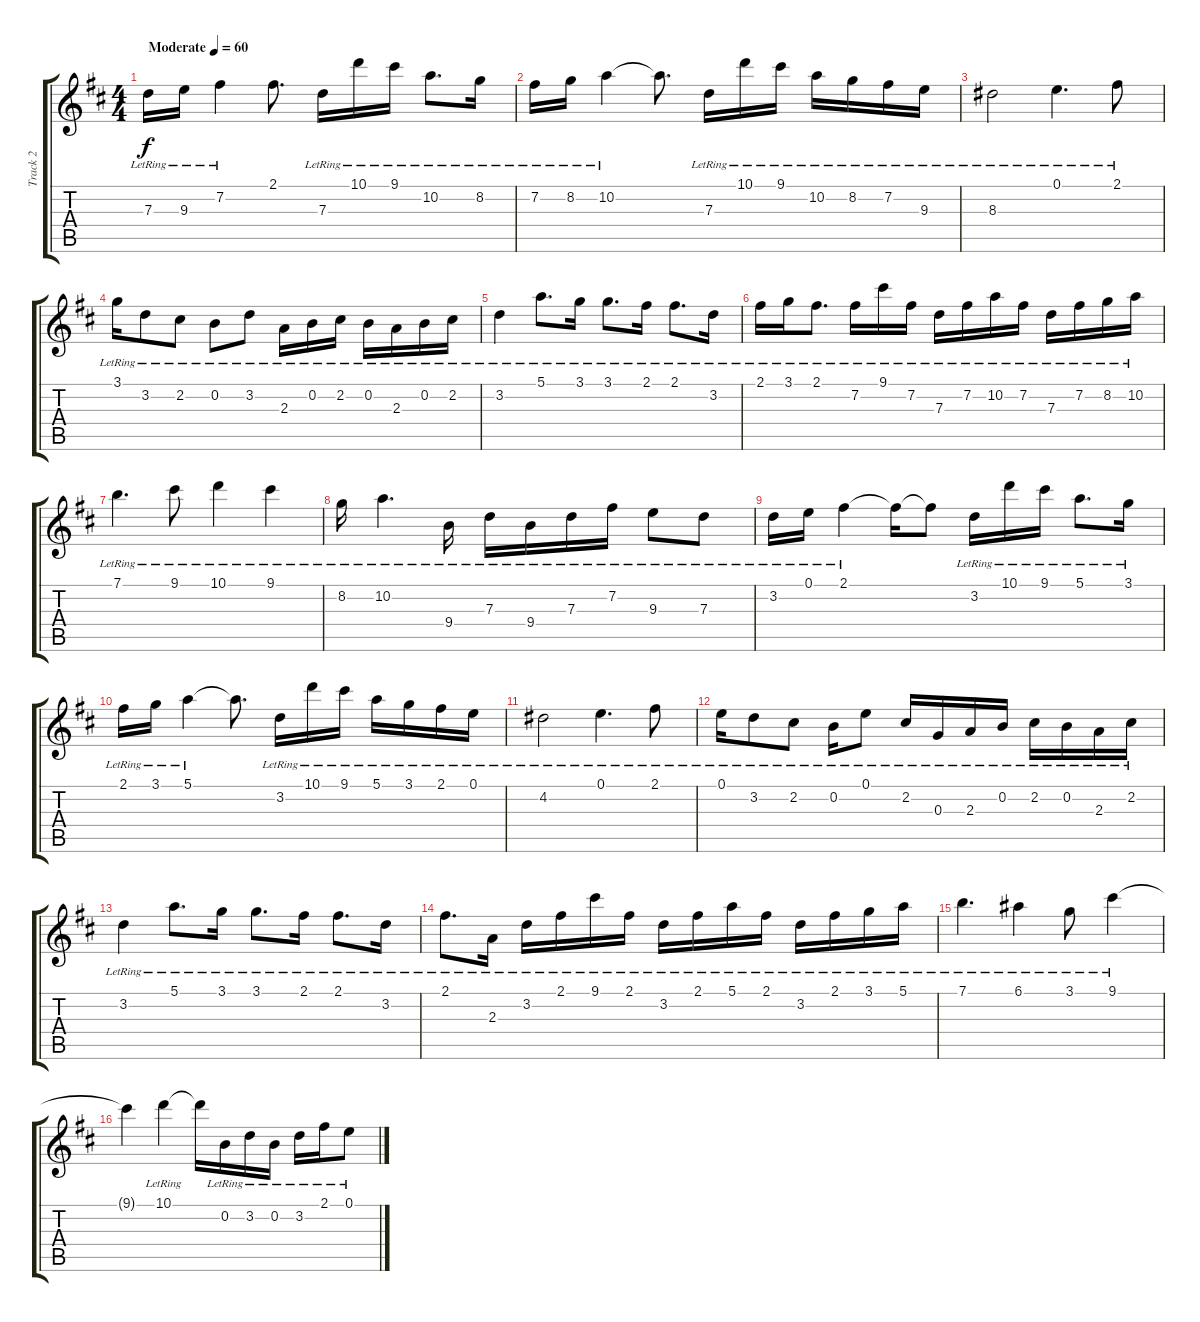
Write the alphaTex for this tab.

\track ("Track 2" "Track 2") {instrument electricguitarjazz}
\staff {score tabs}
\tuning (E4 B3 G3 D3 A2 D2) {hide}
\ts (4 4)
\tempo (60 "Moderate")
\clef g2
\ks d
7.3{lr}.16{dy f instrument electricguitarjazz} 9.3{lr}.16 7.2{lr}.4 2.1.8{d} 7.3{lr}.16 10.1{lr}.16 9.1{lr}.16 10.2{lr}.8{d} 8.2{lr}.16 |
7.2{lr}.16 8.2{lr}.16 10.2{lr}.4 10.2{t}.8{d} 7.3{lr}.16 10.1{lr}.16 9.1{lr}.16 10.2{lr}.16 8.2{lr}.16 7.2{lr}.16 9.3{lr}.16 |
8.3{lr}.2 0.1{lr}.4{d} 2.1{lr}.8 |
3.1{lr}.16 3.2{lr}.8 2.2{lr}.8 0.2{lr}.8 3.2{lr}.8 2.3{lr}.16 0.2{lr}.16 2.2{lr}.16 0.2{lr}.16 2.3{lr}.16 0.2{lr}.16 2.2{lr}.16 |
3.2{lr}.4 5.1{lr}.8{d} 3.1{lr}.16 3.1{lr}.8{d} 2.1{lr}.16 2.1{lr}.8{d} 3.2{lr}.16 |
2.1{lr}.16 3.1{lr}.16 2.1{lr}.8{d} 7.2{lr}.16 9.1{lr}.16 7.2{lr}.16 7.3{lr}.16 7.2{lr}.16 10.2{lr}.16 7.2{lr}.16 7.3{lr}.16 7.2{lr}.16 8.2{lr}.16 10.2{lr}.16 |
7.1{lr}.4{d} 9.1{lr}.8 10.1{lr}.4 9.1{lr}.4 |
8.2{lr}.16 10.2{lr}.4{d} 9.4{lr}.16 7.3{lr}.16 9.4{lr}.16 7.3{lr}.16 7.2{lr}.16 9.3{lr}.8 7.3{lr}.8 |
3.2{lr}.16 0.1{lr}.16 2.1{lr}.4 2.1{t}.16 2.1{t}.8 3.2{lr}.16 10.1{lr}.16 9.1{lr}.16 5.1{lr}.8{d} 3.1{lr}.16 |
2.1{lr}.16 3.1{lr}.16 5.1{lr}.4 5.1{t}.8{d} 3.2{lr}.16 10.1{lr}.16 9.1{lr}.16 5.1{lr}.16 3.1{lr}.16 2.1{lr}.16 0.1{lr}.16 |
4.2{lr}.2 0.1{lr}.4{d} 2.1{lr}.8 |
0.1{lr}.16 3.2{lr}.8 2.2{lr}.8 0.2{lr}.16 0.1{lr}.8 2.2{lr}.16 0.3{lr}.16 2.3{lr}.16 0.2{lr}.16 2.2{lr}.16 0.2{lr}.16 2.3{lr}.16 2.2{lr}.16 |
3.2{lr}.4 5.1{lr}.8{d} 3.1{lr}.16 3.1{lr}.8{d} 2.1{lr}.16 2.1{lr}.8{d} 3.2{lr}.16 |
2.1{lr}.8{d} 2.3{lr}.16 3.2{lr}.16 2.1{lr}.16 9.1{lr}.16 2.1{lr}.16 3.2{lr}.16 2.1{lr}.16 5.1{lr}.16 2.1{lr}.16 3.2{lr}.16 2.1{lr}.16 3.1{lr}.16 5.1{lr}.16 |
7.1{lr}.4{d} 6.1{lr}.4 3.1{lr}.8 9.1{lr}.4 |
9.1{t}.4 10.1{lr}.4 10.1{t}.16 0.2{lr}.16 3.2{lr}.16 0.2{lr}.16 3.2{lr}.16 2.1{lr}.16 0.1{lr}.8
